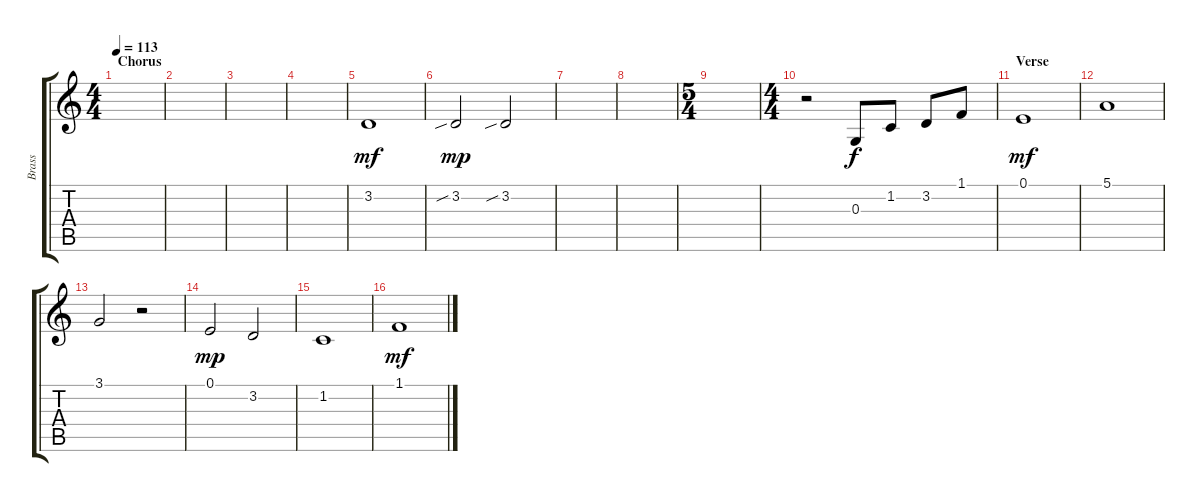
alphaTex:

\track ("Brass" "Brass") {instrument trombone}
\staff {score tabs}
\tuning (E4 B3 G3 D3 A2 E2) {hide}
\ts (4 4)
\section ("" "Chorus")
\tempo 113
\clef g2
\ks c
|
|
|
|
3.2.1{dy mf} |
3.2{sib}.2{dy mp} 3.2{sib}.2 |
|
|
\ts (5 4)
|
\ts (4 4)
r.2 0.3.8{dy f} 1.2.8 3.2.8 1.1.8 |
\section ("" "Verse")
0.1.1{dy mf} |
5.1.1 |
3.1.2 r.2 |
0.1.2{dy mp} 3.2.2 |
1.2.1 |
1.1.1{dy mf}
